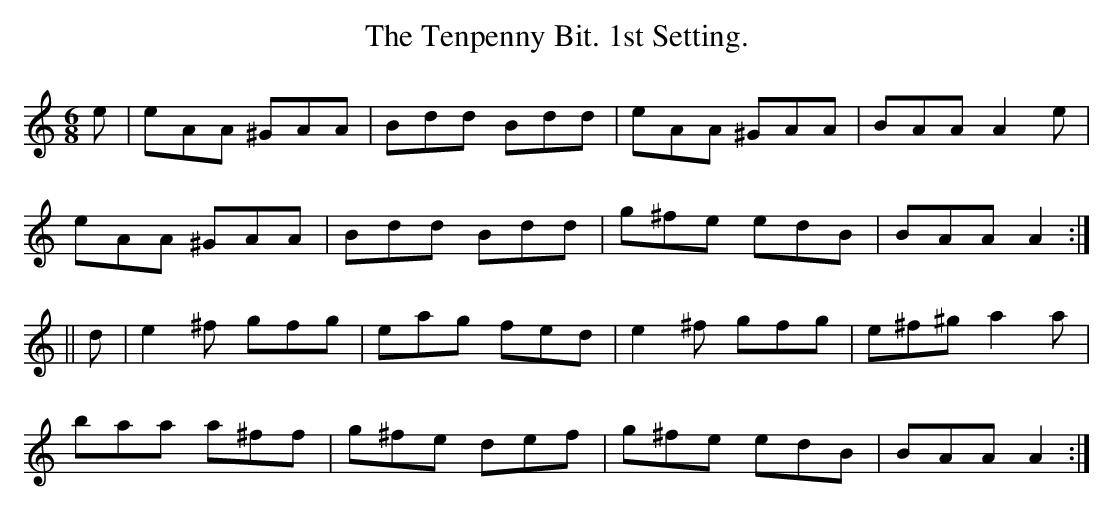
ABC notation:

X:1
T: The Tenpenny Bit. 1st Setting.
M: 6/8
L: 1/8
K: Am
e | eAA ^GAA | Bdd Bdd | eAA ^GAA | BAA A2 e |
eAA ^GAA | Bdd Bdd | g^fe edB | BAA A2 :|
|| d | e2 ^f gfg | eag fed | e2 ^f gfg | e^f^g a2 a |
baa a^ff | g^fe def | g^fe edB | BAA A2 :|
